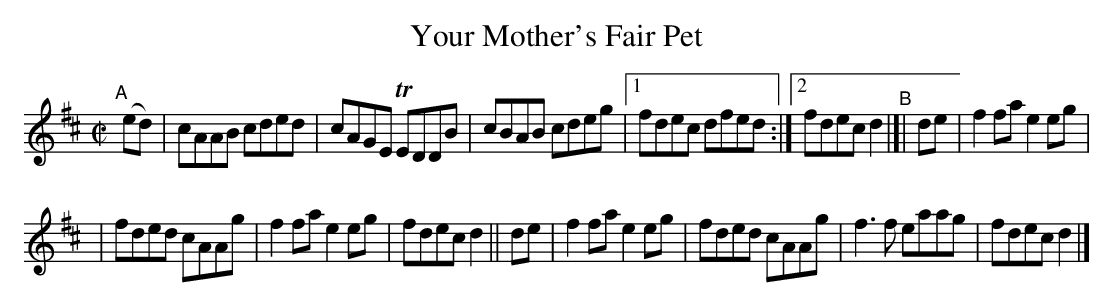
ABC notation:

X:1
T: Your Mother's Fair Pet
M: C|
L: 1/8
K: D
"^A"[|]\
(ed) | cAAB cded | cAGE TEDDB | cBAB cdeg |[1 fdec dfed :|[2 fdec d2 "^B"|[| de | f2fa e2eg |
| fded cAAg | f2fa e2eg | fdec d2 || de | f2fa e2eg | fded cAAg | f3f eaag | fdec d2 |]
